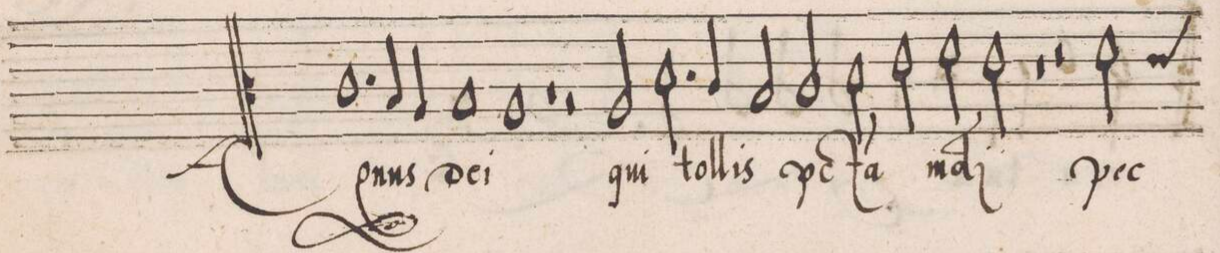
**kern	**text
*I"ALTVS	*
*clefC3	*
*k[]	*
*met(C|)	*
*M2/1	*
1.c\	A-
4B/	-gnus
4A/	.
=2-	=2-
1B/	De-
1A/	-i
=3-	=3-
1r	.
2r	.
2A/	qui
=4-	=4-
2.d\	tol-
4c/	-lis
2B/	.
2c/	p(e)c-
=5-	=5-
2d\	-(ca)-
2e\	-ta
2f\	m(un)-
2e\	-di
=6-	=6-
1r	.
2r	.
*custos:e	*
2f\	pec-
=7-	=7-
*-	*-
